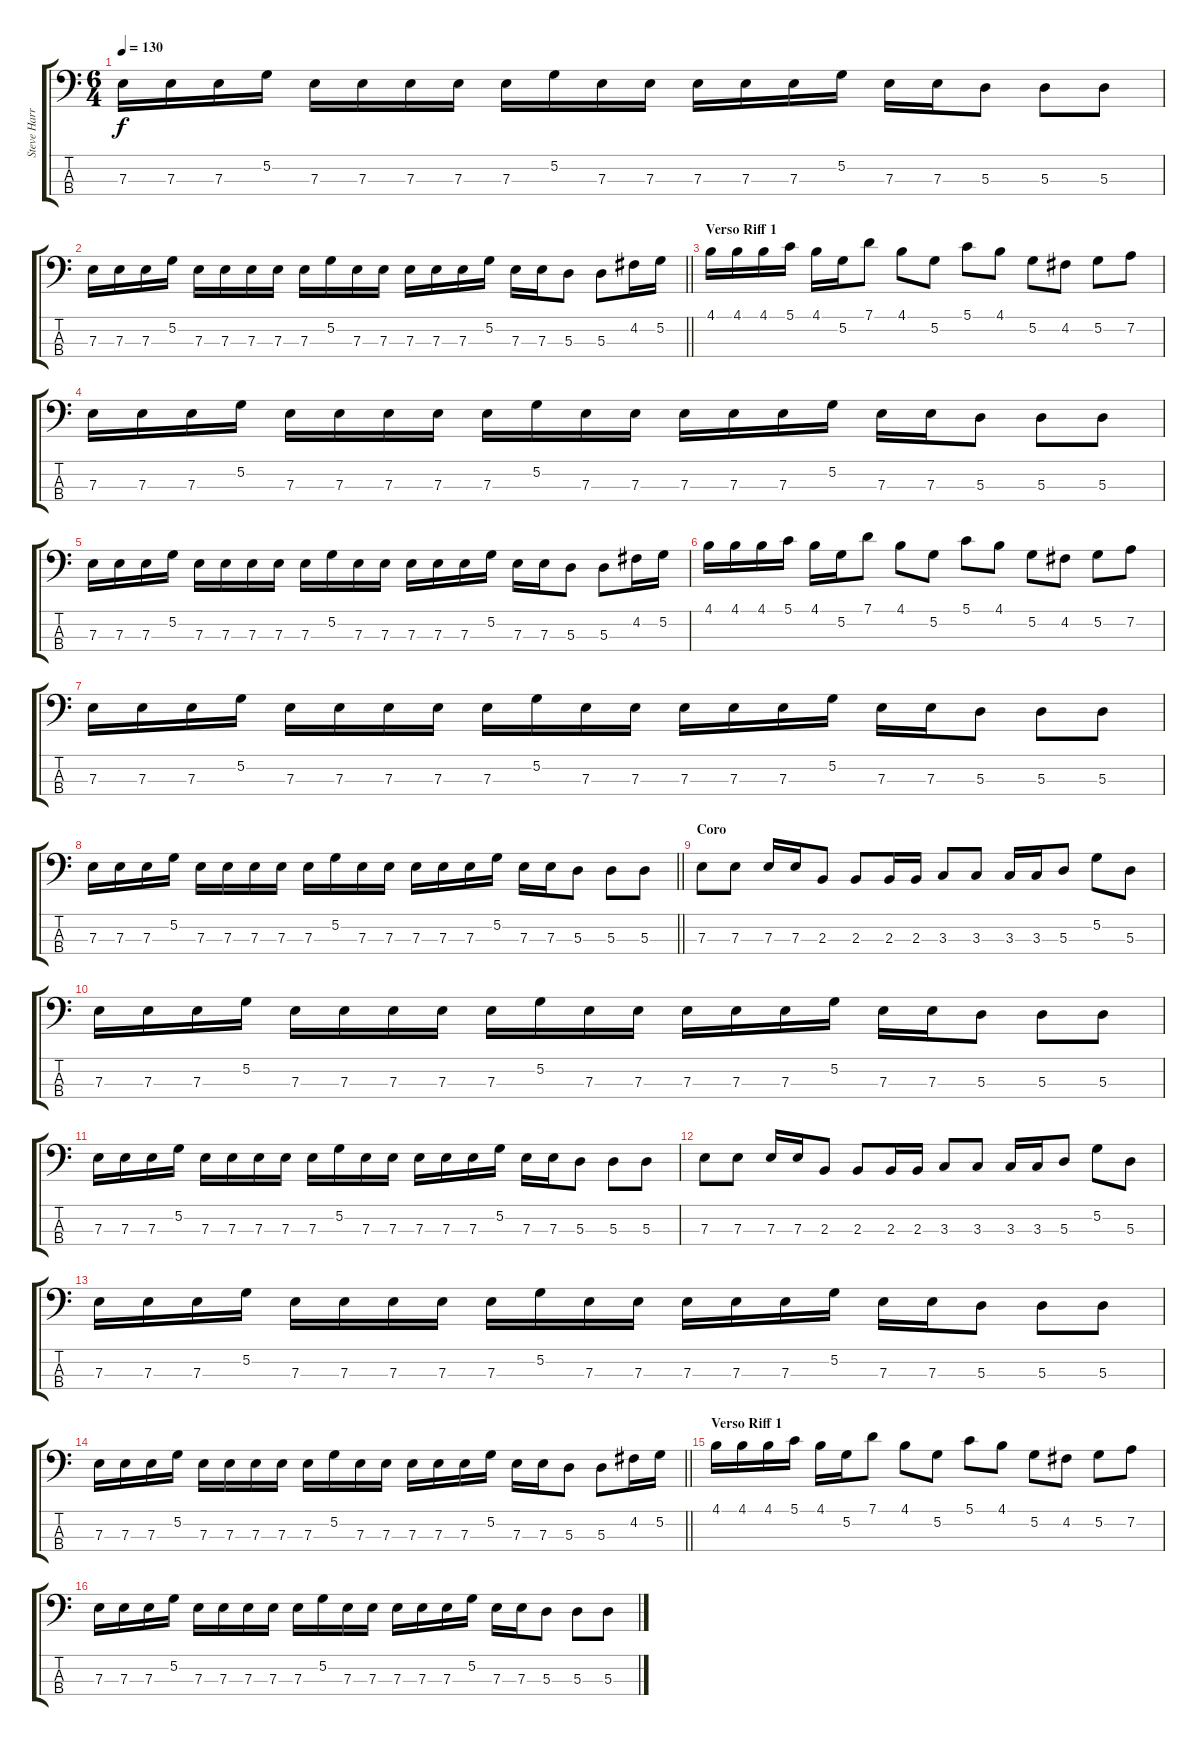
\track ("Steve Harris" "Steve Harr") {instrument electricbassfinger}
\staff {score tabs}
\tuning (G2 D2 A1 E1) {hide}
\ts (6 4)
\tempo 130
\clef f4
\ks c
7.3.16{dy f} 7.3.16 7.3.16 5.2.16 7.3.16 7.3.16 7.3.16 7.3.16 7.3.16 5.2.16 7.3.16 7.3.16 7.3.16 7.3.16 7.3.16 5.2.16 7.3.16 7.3.16 5.3.8 5.3.8 5.3.8 |
\barLineRight lightlight
7.3.16 7.3.16 7.3.16 5.2.16 7.3.16 7.3.16 7.3.16 7.3.16 7.3.16 5.2.16 7.3.16 7.3.16 7.3.16 7.3.16 7.3.16 5.2.16 7.3.16 7.3.16 5.3.8 5.3.8 4.2.16 5.2.16 |
\section ("" "Verso Riff 1")
4.1.16 4.1.16 4.1.16 5.1.16 4.1.16 5.2.16 7.1.8 4.1.8 5.2.8 5.1.8 4.1.8 5.2.8 4.2.8 5.2.8 7.2.8 |
7.3.16 7.3.16 7.3.16 5.2.16 7.3.16 7.3.16 7.3.16 7.3.16 7.3.16 5.2.16 7.3.16 7.3.16 7.3.16 7.3.16 7.3.16 5.2.16 7.3.16 7.3.16 5.3.8 5.3.8 5.3.8 |
7.3.16 7.3.16 7.3.16 5.2.16 7.3.16 7.3.16 7.3.16 7.3.16 7.3.16 5.2.16 7.3.16 7.3.16 7.3.16 7.3.16 7.3.16 5.2.16 7.3.16 7.3.16 5.3.8 5.3.8 4.2.16 5.2.16 |
4.1.16 4.1.16 4.1.16 5.1.16 4.1.16 5.2.16 7.1.8 4.1.8 5.2.8 5.1.8 4.1.8 5.2.8 4.2.8 5.2.8 7.2.8 |
7.3.16 7.3.16 7.3.16 5.2.16 7.3.16 7.3.16 7.3.16 7.3.16 7.3.16 5.2.16 7.3.16 7.3.16 7.3.16 7.3.16 7.3.16 5.2.16 7.3.16 7.3.16 5.3.8 5.3.8 5.3.8 |
\barLineRight lightlight
7.3.16 7.3.16 7.3.16 5.2.16 7.3.16 7.3.16 7.3.16 7.3.16 7.3.16 5.2.16 7.3.16 7.3.16 7.3.16 7.3.16 7.3.16 5.2.16 7.3.16 7.3.16 5.3.8 5.3.8 5.3.8 |
\section ("" "Coro")
7.3.8 7.3.8 7.3.16 7.3.16 2.3.8 2.3.8 2.3.16 2.3.16 3.3.8 3.3.8 3.3.16 3.3.16 5.3.8 5.2.8 5.3.8 |
7.3.16 7.3.16 7.3.16 5.2.16 7.3.16 7.3.16 7.3.16 7.3.16 7.3.16 5.2.16 7.3.16 7.3.16 7.3.16 7.3.16 7.3.16 5.2.16 7.3.16 7.3.16 5.3.8 5.3.8 5.3.8 |
7.3.16 7.3.16 7.3.16 5.2.16 7.3.16 7.3.16 7.3.16 7.3.16 7.3.16 5.2.16 7.3.16 7.3.16 7.3.16 7.3.16 7.3.16 5.2.16 7.3.16 7.3.16 5.3.8 5.3.8 5.3.8 |
7.3.8 7.3.8 7.3.16 7.3.16 2.3.8 2.3.8 2.3.16 2.3.16 3.3.8 3.3.8 3.3.16 3.3.16 5.3.8 5.2.8 5.3.8 |
7.3.16 7.3.16 7.3.16 5.2.16 7.3.16 7.3.16 7.3.16 7.3.16 7.3.16 5.2.16 7.3.16 7.3.16 7.3.16 7.3.16 7.3.16 5.2.16 7.3.16 7.3.16 5.3.8 5.3.8 5.3.8 |
\barLineRight lightlight
7.3.16 7.3.16 7.3.16 5.2.16 7.3.16 7.3.16 7.3.16 7.3.16 7.3.16 5.2.16 7.3.16 7.3.16 7.3.16 7.3.16 7.3.16 5.2.16 7.3.16 7.3.16 5.3.8 5.3.8 4.2.16 5.2.16 |
\section ("" "Verso Riff 1")
4.1.16 4.1.16 4.1.16 5.1.16 4.1.16 5.2.16 7.1.8 4.1.8 5.2.8 5.1.8 4.1.8 5.2.8 4.2.8 5.2.8 7.2.8 |
7.3.16 7.3.16 7.3.16 5.2.16 7.3.16 7.3.16 7.3.16 7.3.16 7.3.16 5.2.16 7.3.16 7.3.16 7.3.16 7.3.16 7.3.16 5.2.16 7.3.16 7.3.16 5.3.8 5.3.8 5.3.8
